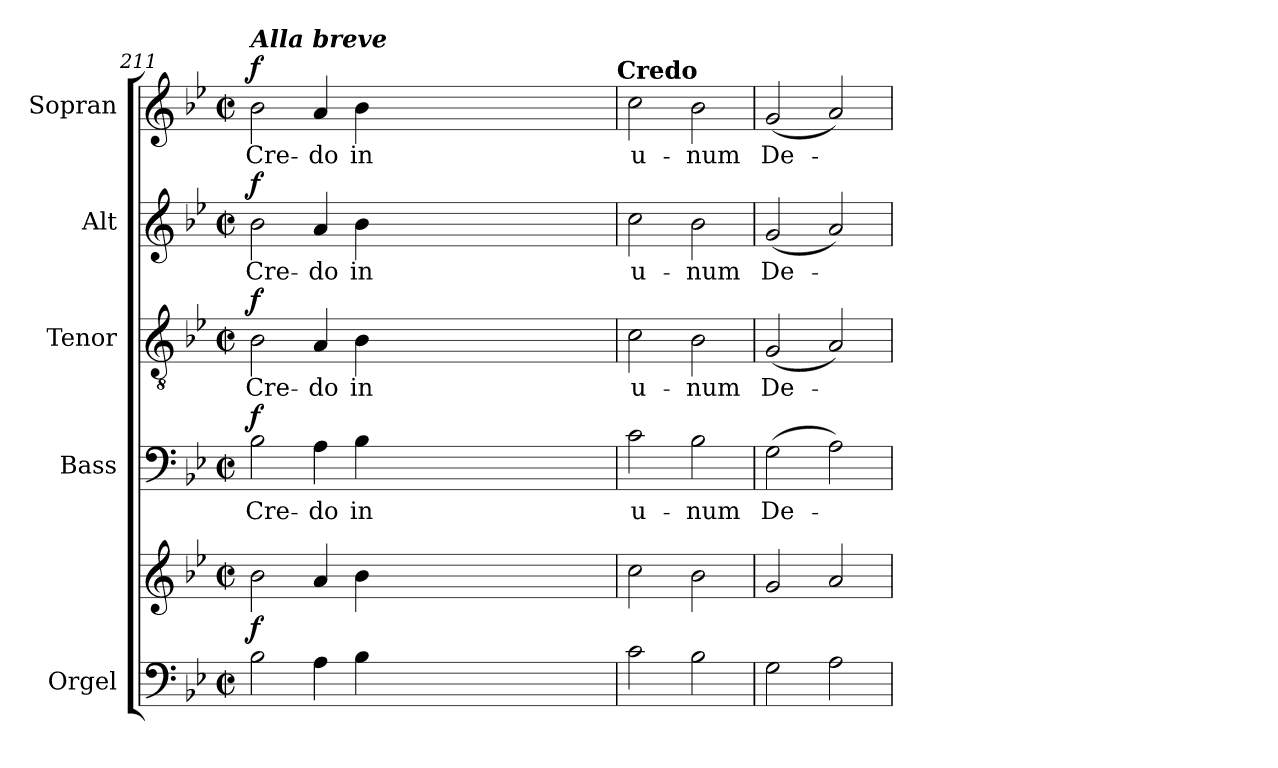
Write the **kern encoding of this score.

**kern	**kern	**dynam	**kern	**text	**dynam	**kern	**text	**dynam	**kern	**text	**dynam	**kern	**text	**dynam
*part5	*part5	*part5	*part4	*part4	*part4	*part3	*part3	*part3	*part2	*part2	*part2	*part1	*part1	*part1
*staff6	*staff5	*staff5/6	*staff4	*staff4	*staff4	*staff3	*staff3	*staff3	*staff2	*staff2	*staff2	*staff1	*staff1	*staff1
*I"Orgel	*	*	*I"Bass	*	*	*I"Tenor	*	*	*I"Alt	*	*	*I"Sopran	*	*
*I'Org.	*	*	*I'B.	*	*	*I'T.	*	*	*I'A.	*	*	*I'S.	*	*
!!LO:PB:g=z
*clefF4	*clefG2	*	*clefF4	*	*	*clefGv2	*	*	*clefG2	*	*	*clefG2	*	*
*k[b-e-]	*k[b-e-]	*	*k[b-e-]	*	*	*k[b-e-]	*	*	*k[b-e-]	*	*	*k[b-e-]	*	*
*B-:	*B-:	*	*B-:	*	*	*B-:	*	*	*B-:	*	*	*B-:	*	*
*M2/2	*M2/2	*	*M2/2	*	*	*M2/2	*	*	*M2/2	*	*	*M2/2	*	*
*met(c|)	*met(c|)	*	*met(c|)	*	*	*met(c|)	*	*	*met(c|)	*	*	*met(c|)	*	*
=211	=211	=211	=211	=211	=211	=211	=211	=211	=211	=211	=211	=211	=211	=211
!	!	!	!	!	!	!	!	!	!	!	!	!LO:TX:a:Bi:t=Alla breve	!	!
!	!	!LO:DY:b	!	!LO:LY:b	!LO:DY:a	!	!LO:LY:b	!LO:DY:a	!	!LO:LY:b	!LO:DY:a	!	!LO:LY:b	!LO:DY:a
2B-\	2b-\	f	2B-\	Cre-	f	2B-\	Cre-	f	2b-\	Cre-	f	2b-\	Cre-	f
!	!	!	!	!LO:LY:b	!	!	!LO:LY:b	!	!	!LO:LY:b	!	!	!LO:LY:b	!
4A\	4a/	.	4A\	-do	.	4A/	-do	.	4a/	-do	.	4a/	-do	.
!	!	!	!	!LO:LY:b	!	!	!LO:LY:b	!	!	!LO:LY:b	!	!	!LO:LY:b	!
4B-\	4b-\	.	4B-\	in	.	4B-\	in	.	4b-\	in	.	4b-\	in	.
00ryy	00ryy	.	00ryy	.	.	00ryy	.	.	00ryy	.	.	00ryy	.	.
!	!	!	!	!	!	!	!	!	!	!	!	!LO:TX:a:B:t=Credo	!	!
=212	=212	=212	=212	=212	=212	=212	=212	=212	=212	=212	=212	=212	=212	=212
!	!	!	!	!LO:LY:b	!	!	!LO:LY:b	!	!	!LO:LY:b	!	!	!LO:LY:b	!
2c\	2cc\	.	2c\	u-	.	2c\	u-	.	2cc\	u-	.	2cc\	u-	.
!	!	!	!	!LO:LY:b	!	!	!LO:LY:b	!	!	!LO:LY:b	!	!	!LO:LY:b	!
2B-\	2b-\	.	2B-\	-num	.	2B-\	-num	.	2b-\	-num	.	2b-\	-num	.
=213	=213	=213	=213	=213	=213	=213	=213	=213	=213	=213	=213	=213	=213	=213
!	!	!	!	!LO:LY:b	!	!	!LO:LY:b	!	!	!LO:LY:b	!	!	!LO:LY:b	!
2G\	2g/	.	(>2G\	De-	.	(<2G/	De-	.	(<2g/	De-	.	(<2g/	De-	.
2A\	2a/	.	2A\)	.	.	2A/)	.	.	2a/)	.	.	2a/)	.	.
=	=	=	=	=	=	=	=	=	=	=	=	=	=	=
*-	*-	*-	*-	*-	*-	*-	*-	*-	*-	*-	*-	*-	*-	*-
